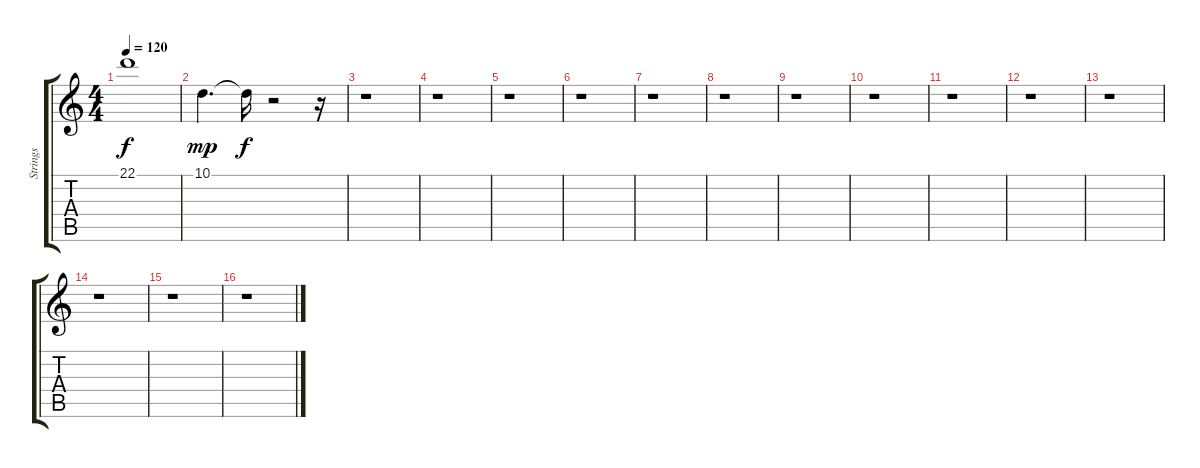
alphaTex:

\track ("Strings" "Strings") {instrument stringensemble1}
\staff {score tabs}
\tuning (E4 B3 G3 D3 A2 E2) {hide}
\ts (4 4)
\tempo 120
\clef g2
\ks c
22.1{t}.1{dy f} |
10.1.4{d dy mp} 10.1{t}.16{dy f} r.2 r.16 |
r.1 |
r.1 |
r.1 |
r.1 |
r.1 |
r.1 |
r.1 |
r.1 |
r.1 |
r.1 |
r.1 |
r.1 |
r.1 |
r.1
